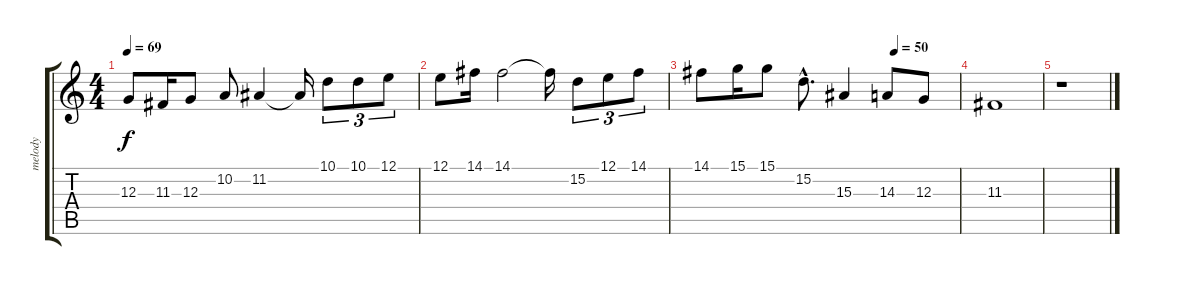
\track ("melody" "melody") {instrument vibraphone}
\staff {score tabs}
\tuning (E4 B3 G3 D3 A2 E2) {hide}
\ts (4 4)
\tempo 69
\clef g2
\ks c
12.3.8{dy f} 11.3.16 12.3.8 10.2.8 11.2.4 11.2{t}.16 10.1.8{tu (3 2)} 10.1.8{tu (3 2)} 12.1.8{tu (3 2)} |
12.1.8 14.1.16 14.1.2 14.1{t}.16 15.2.8{tu (3 2)} 12.1.8{tu (3 2)} 14.1.8{tu (3 2)} |
\tempo (50 0.75)
14.1.8 15.1.16 15.1.8 15.2{hac}.8{d} 15.3.4 14.3.8 12.3.8 |
11.3.1 |
r.1
